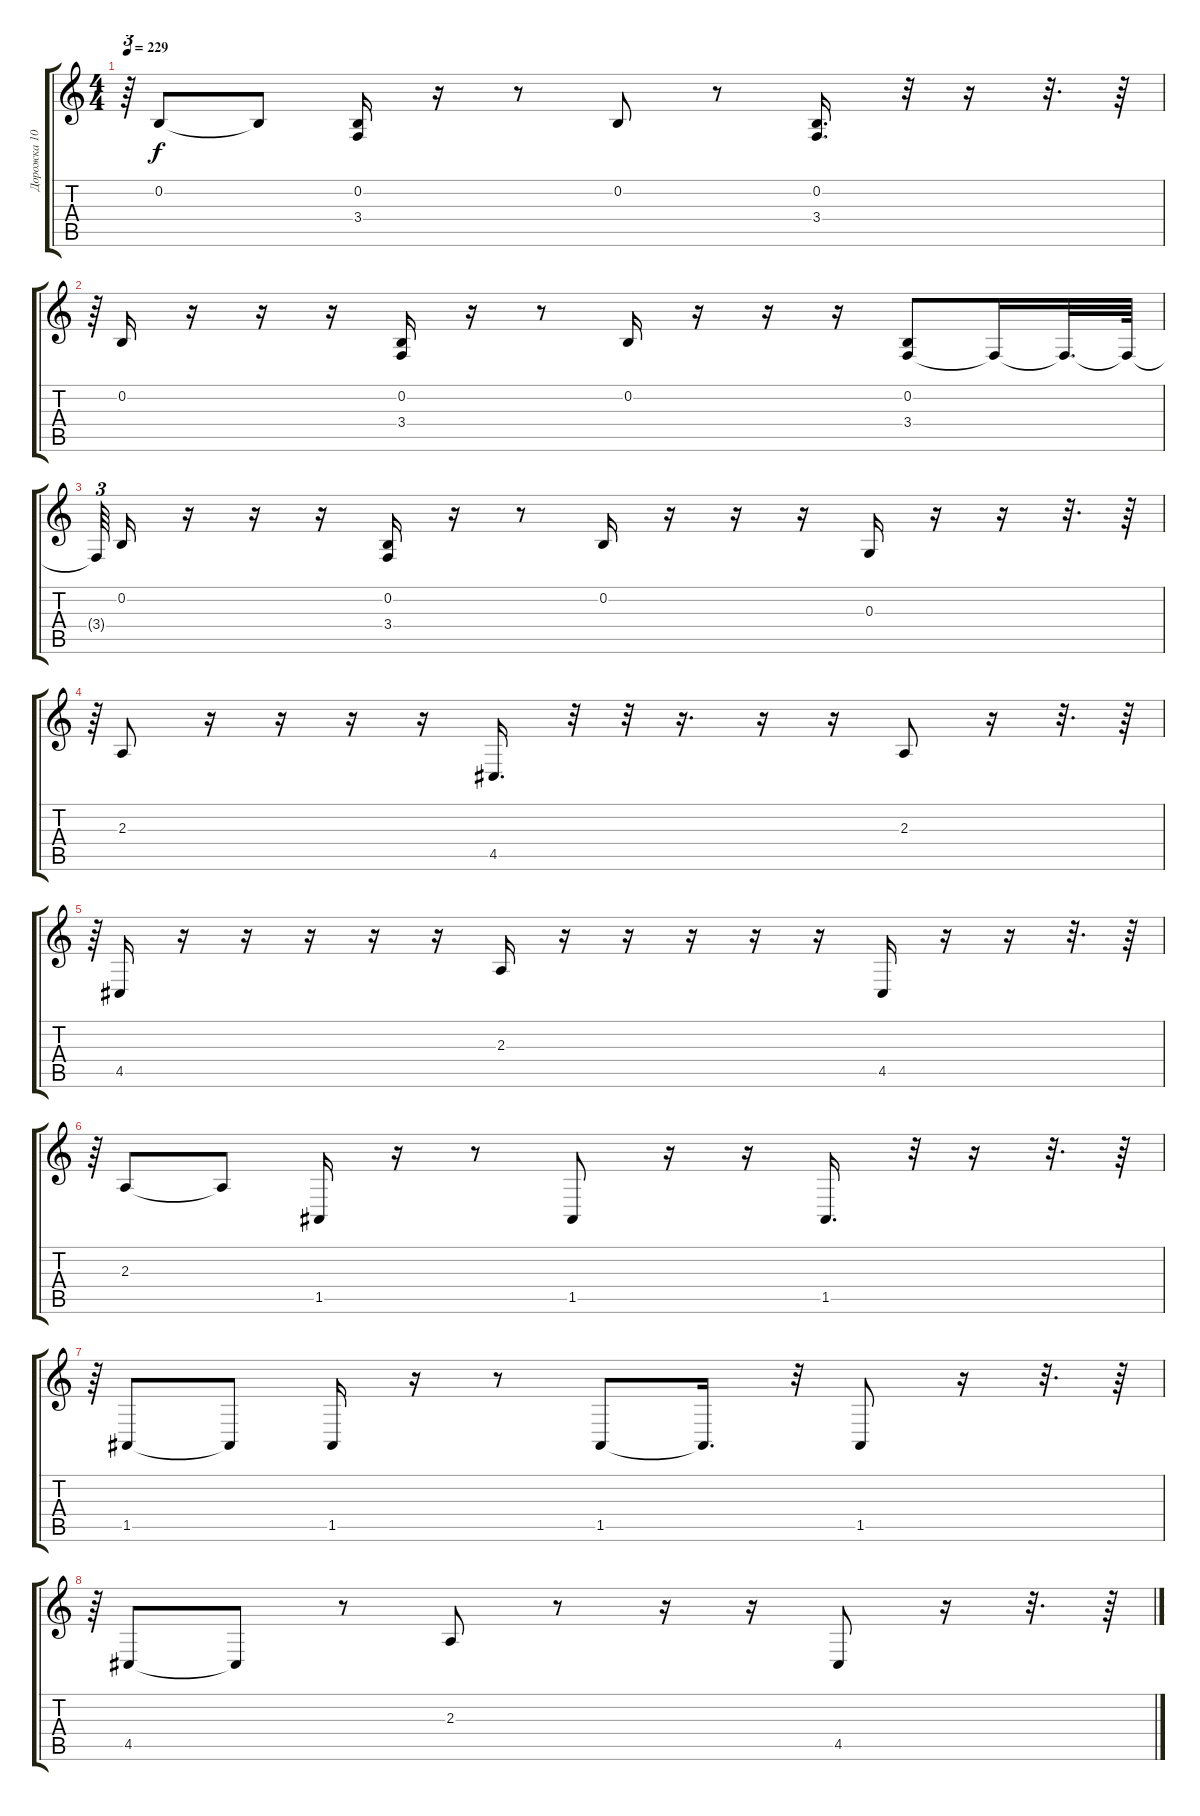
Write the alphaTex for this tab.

\track ("Дорожка 10" "Дорожка 10") {instrument drawbarorgan}
\staff {score tabs}
\tuning (E4 B3 G3 D3 A2 E2) {hide}
\ts (4 4)
\tempo 229
\clef g2
\ks c
r.64{tu (3 2) dy f} 0.2.8 0.2{t}.8 (0.2 3.4).16 r.16 r.8 0.2.8 r.8 (0.2 3.4).16{d} r.32 r.16 r.32{d} r.64 |
r.64{tu (3 2)} 0.2.16 r.16 r.16 r.16 (0.2 3.4).16 r.16 r.8 0.2.16 r.16 r.16 r.16 (0.2 3.4).8 3.4{t}.16 3.4{t}.32{d} 3.4{t}.64 |
3.4{t}.64{tu (3 2)} 0.2.16 r.16 r.16 r.16 (0.2 3.4).16 r.16 r.8 0.2.16 r.16 r.16 r.16 0.3.16 r.16 r.16 r.32{d} r.64 |
r.64{tu (3 2)} 2.3.8 r.16 r.16 r.16 r.16 4.5.16{d} r.32 r.32 r.16{d} r.16 r.16 2.3.8 r.16 r.32{d} r.64 |
r.64{tu (3 2)} 4.5.16 r.16 r.16 r.16 r.16 r.16 2.3.16 r.16 r.16 r.16 r.16 r.16 4.5.16 r.16 r.16 r.32{d} r.64 |
r.64{tu (3 2)} 2.3.8 2.3{t}.8 1.5.16 r.16 r.8 1.5.8 r.16 r.16 1.5.16{d} r.32 r.16 r.32{d} r.64 |
r.64{tu (3 2)} 1.5.8 1.5{t}.8 1.5.16 r.16 r.8 1.5.8 1.5{t}.16{d} r.32 1.5.8 r.16 r.32{d} r.64 |
r.64{tu (3 2)} 4.5.8 4.5{t}.8 r.8 2.3.8 r.8 r.16 r.16 4.5.8 r.16 r.32{d} r.64
